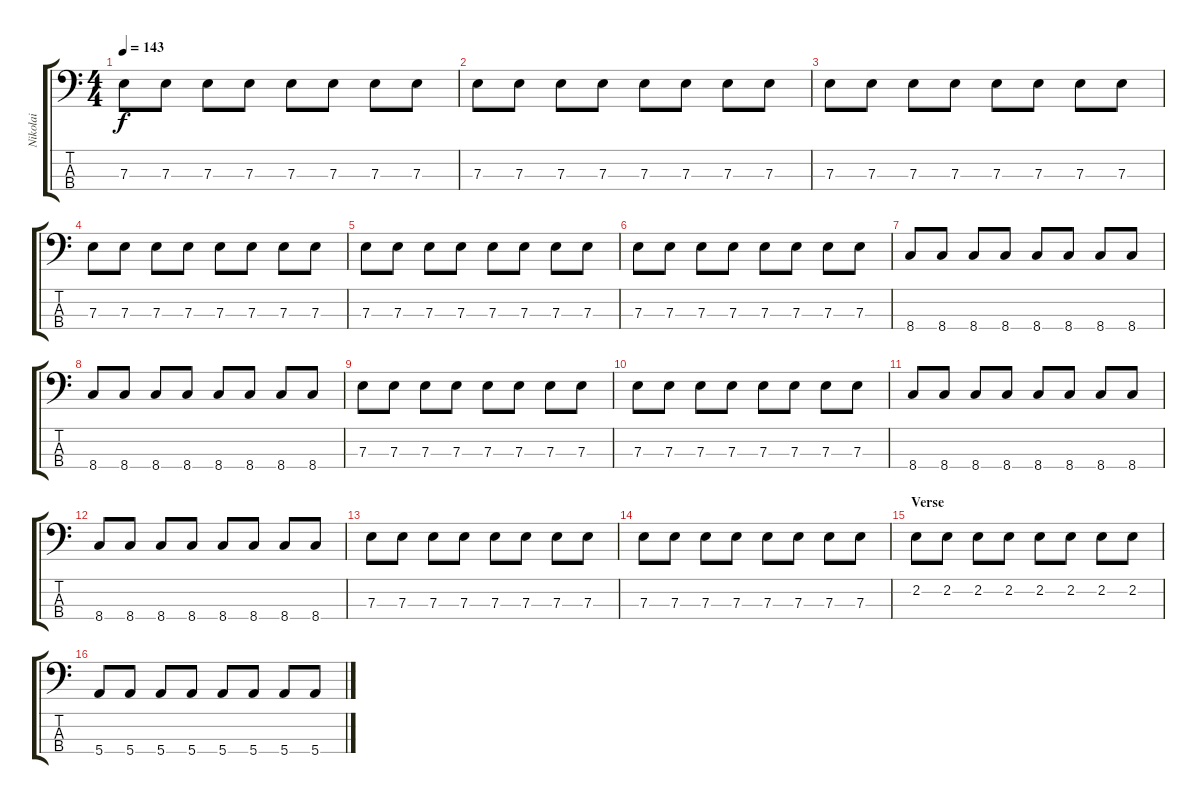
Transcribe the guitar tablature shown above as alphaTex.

\track ("Nikolai" "Nikolai") {instrument electricbasspick}
\staff {score tabs}
\tuning (G2 D2 A1 E1) {hide}
\ts (4 4)
\tempo 143
\clef f4
\ks c
7.3.8{dy f instrument electricbasspick} 7.3.8 7.3.8 7.3.8 7.3.8 7.3.8 7.3.8 7.3.8 |
7.3.8 7.3.8 7.3.8 7.3.8 7.3.8 7.3.8 7.3.8 7.3.8 |
7.3.8 7.3.8 7.3.8 7.3.8 7.3.8 7.3.8 7.3.8 7.3.8 |
7.3.8 7.3.8 7.3.8 7.3.8 7.3.8 7.3.8 7.3.8 7.3.8 |
7.3.8 7.3.8 7.3.8 7.3.8 7.3.8 7.3.8 7.3.8 7.3.8 |
7.3.8 7.3.8 7.3.8 7.3.8 7.3.8 7.3.8 7.3.8 7.3.8 |
8.4.8 8.4.8 8.4.8 8.4.8 8.4.8 8.4.8 8.4.8 8.4.8 |
8.4.8 8.4.8 8.4.8 8.4.8 8.4.8 8.4.8 8.4.8 8.4.8 |
7.3.8 7.3.8 7.3.8 7.3.8 7.3.8 7.3.8 7.3.8 7.3.8 |
7.3.8 7.3.8 7.3.8 7.3.8 7.3.8 7.3.8 7.3.8 7.3.8 |
8.4.8 8.4.8 8.4.8 8.4.8 8.4.8 8.4.8 8.4.8 8.4.8 |
8.4.8 8.4.8 8.4.8 8.4.8 8.4.8 8.4.8 8.4.8 8.4.8 |
7.3.8 7.3.8 7.3.8 7.3.8 7.3.8 7.3.8 7.3.8 7.3.8 |
7.3.8 7.3.8 7.3.8 7.3.8 7.3.8 7.3.8 7.3.8 7.3.8 |
\section ("" "Verse")
2.2.8 2.2.8 2.2.8 2.2.8 2.2.8 2.2.8 2.2.8 2.2.8 |
5.4.8 5.4.8 5.4.8 5.4.8 5.4.8 5.4.8 5.4.8 5.4.8
